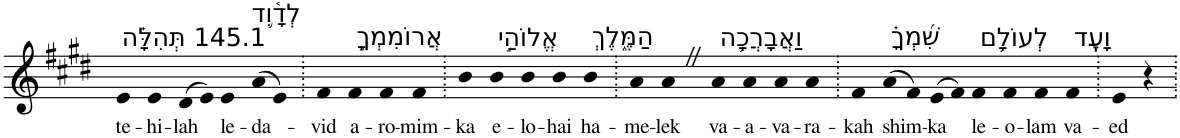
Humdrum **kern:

**kern	**text
*part1	*part1
*staff1	*staff1
*I"Piano	*
*I'Pno	*
*clefG2	*
*k[f#c#g#d#]	*
*E:	*
=1	=1
!LO:TX:a:t=145.1 תְּהִלָּ֗ה	!
!	!LO:LY:b
4e	te-
!	!LO:LY:b
4e	-hi-
!	!LO:LY:b
(>8d#	-lah
8e)	.
!LO:TX:a:t=לְדָ֫וִ֥ד	!
!	!LO:LY:b
4e	le-
!	!LO:LY:b
(>8a	-da-
8e)	.
=2.	=2.
!	!LO:LY:b
4f#	-vid
!LO:TX:a:t=אֲרוֹמִמְךָ֣	!
!	!LO:LY:b
4f#	a-
!	!LO:LY:b
4f#	-ro-
!	!LO:LY:b
4f#	-mim-
=3.	=3.
!	!LO:LY:b
4b	-ka
!LO:TX:a:t=אֱלוֹהַ֣י	!
!	!LO:LY:b
4b	e-
!	!LO:LY:b
4b	-lo-
!	!LO:LY:b
4b	-hai
!LO:TX:a:t=הַמֶּ֑לֶךְ	!
!	!LO:LY:b
4b	ha-
=4.	=4.
!	!LO:LY:b
4a	-me-
!	!LO:LY:b
4aZ	-lek
!LO:TX:a:t=וַאֲבָרֲכָ֥ה	!
!	!LO:LY:b
4a	va-
!	!LO:LY:b
4a	-a-
!	!LO:LY:b
4a	-va-
!	!LO:LY:b
4a	-ra-
=5.	=5.
!	!LO:LY:b
4f#	-kah
!LO:TX:a:t=שִׁ֝מְךָ֗	!
!	!LO:LY:b
(>8a	shim-
8f#)	.
!	!LO:LY:b
(>8e	-ka
8f#)	.
!LO:TX:a:t=לְעוֹלָ֥ם	!
!	!LO:LY:b
4f#	le-
!	!LO:LY:b
4f#	-o-
!	!LO:LY:b
4f#	-lam
!LO:TX:a:t=וָעֶֽד	!
!	!LO:LY:b
4f#	va-
=6.	=6.
!	!LO:LY:b
4e	-ed
4r	.
=.	=.
*-	*-
